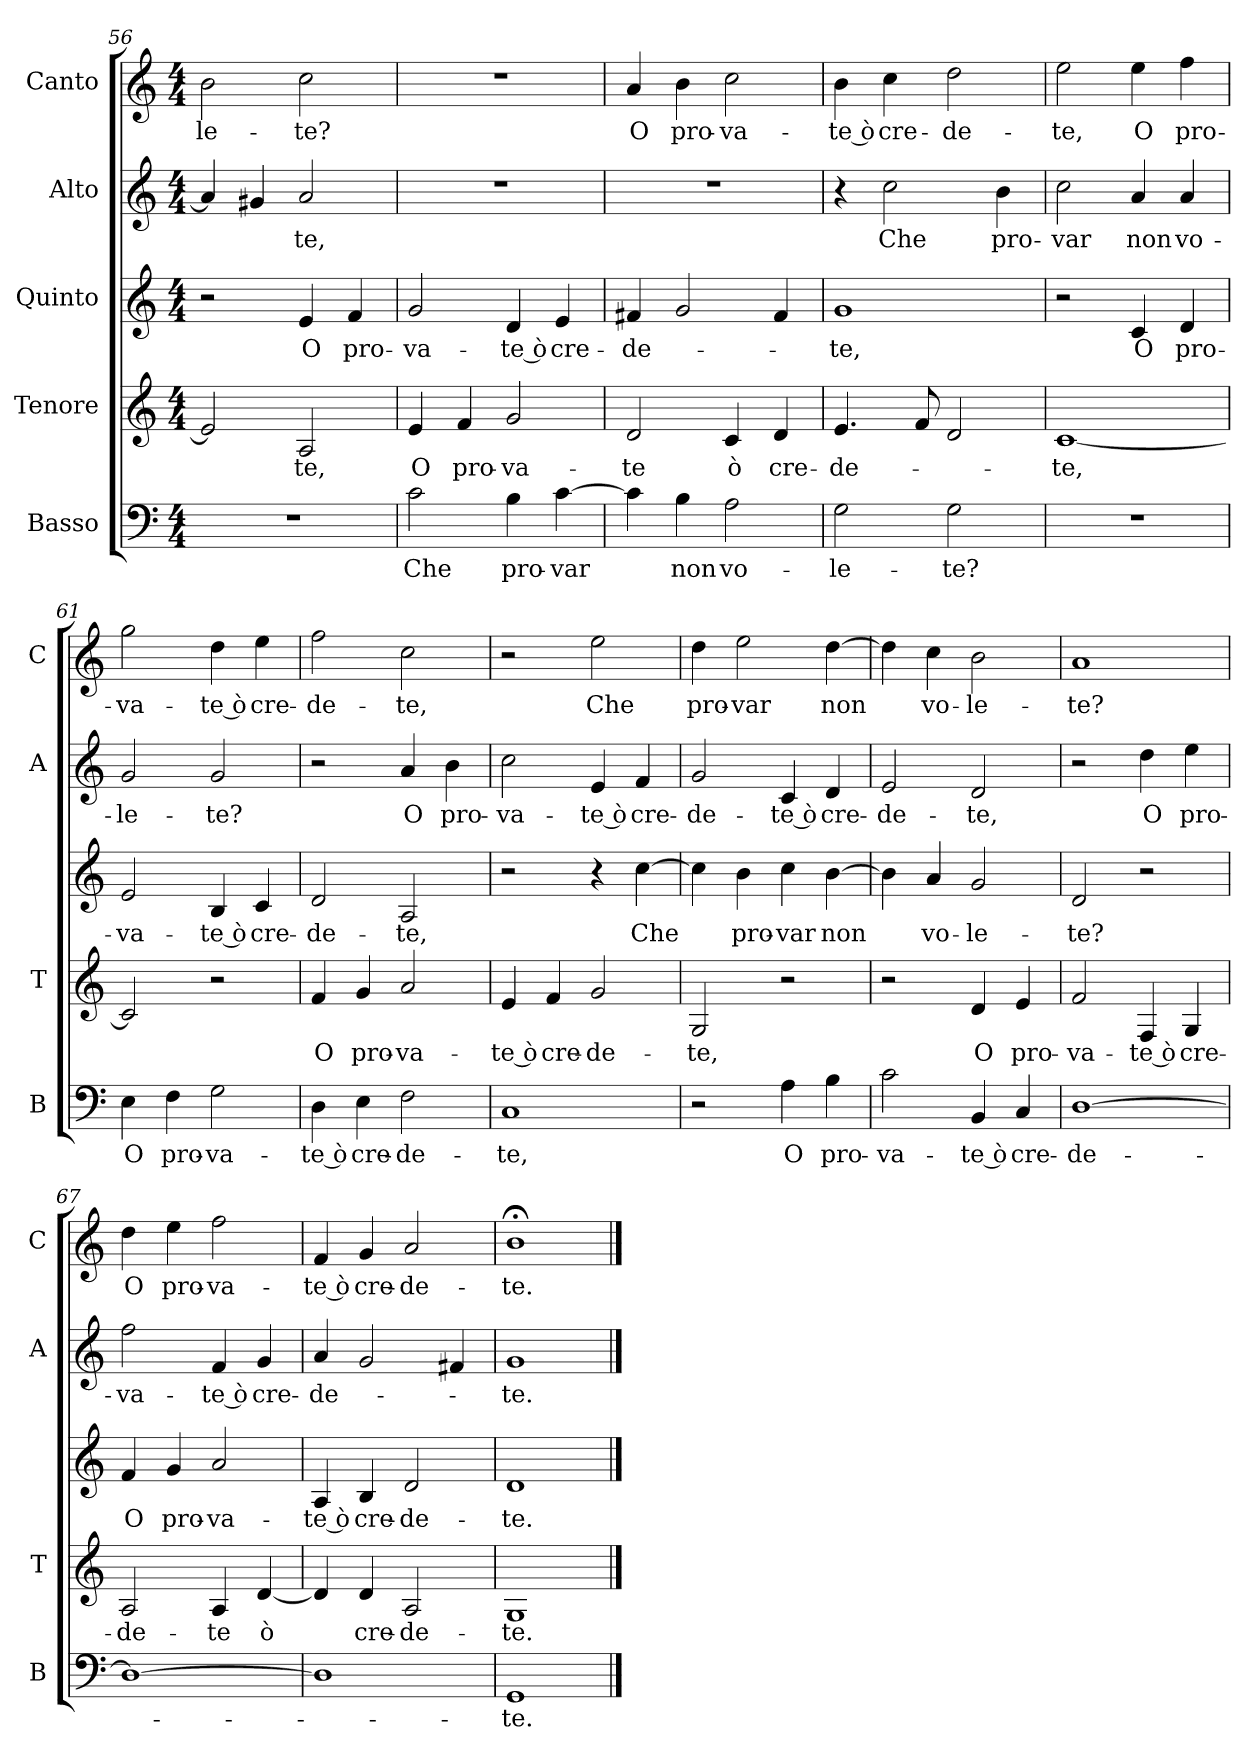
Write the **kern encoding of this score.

**kern	**text	**kern	**text	**kern	**text	**kern	**text	**kern	**text
*part5	*part5	*part4	*part4	*part3	*part3	*part2	*part2	*part1	*part1
*staff5	*staff5	*staff4	*staff4	*staff3	*staff3	*staff2	*staff2	*staff1	*staff1
*I"Basso	*	*I"Tenore	*	*I"Quinto	*	*I"Alto	*	*I"Canto	*
*I'B	*	*I'T	*	*	*	*I'A	*	*I'C	*
!!LO:LB:g=z
*clefF4	*	*clefG2	*	*clefG2	*	*clefG2	*	*clefG2	*
*k[]	*	*k[]	*	*k[]	*	*k[]	*	*k[]	*
*C:	*	*C:	*	*C:	*	*C:	*	*C:	*
*M4/4	*	*M4/4	*	*M4/4	*	*M4/4	*	*M4/4	*
=56	=56	=56	=56	=56	=56	=56	=56	=56	=56
!	!	!	!	!	!	!	!	!	!LO:LY:b
1r	.	2e/]	.	2r	.	4a/]	.	2b\	-le-
.	.	.	.	.	.	4g#X/	.	.	.
!	!	!	!LO:LY:b	!	!LO:LY:b	!	!LO:LY:b	!	!LO:LY:b
.	.	2A/	-te,	4e/	O	2a/	-te,	2cc\	-te?
!	!	!	!	!	!LO:LY:b	!	!	!	!
.	.	.	.	4f/	pro-	.	.	.	.
=57	=57	=57	=57	=57	=57	=57	=57	=57	=57
!	!LO:LY:b	!	!LO:LY:b	!	!LO:LY:b	!	!	!	!
2c\	Che	4e/	O	2g/	-va-	1r	.	1r	.
!	!	!	!LO:LY:b	!	!	!	!	!	!
.	.	4f/	pro-	.	.	.	.	.	.
!	!LO:LY:b	!	!LO:LY:b	!	!LO:LY:b	!	!	!	!
4B\	pro-	2g/	-va-	4d/	-te ò	.	.	.	.
!	!LO:LY:b	!	!	!	!LO:LY:b	!	!	!	!
[4c\	-var	.	.	4e/	cre-	.	.	.	.
=58	=58	=58	=58	=58	=58	=58	=58	=58	=58
!	!	!	!LO:LY:b	!	!LO:LY:b	!	!	!	!LO:LY:b
4c\]	.	2d/	-te	4f#X/	-de-	1r	.	4a/	O
!	!LO:LY:b	!	!	!	!	!	!	!	!LO:LY:b
4B\	non	.	.	2g/	.	.	.	4b\	pro-
!	!LO:LY:b	!	!LO:LY:b	!	!	!	!	!	!LO:LY:b
2A\	vo-	4c/	ò	.	.	.	.	2cc\	-va-
!	!	!	!LO:LY:b	!	!	!	!	!	!
.	.	4d/	cre-	4f#/	.	.	.	.	.
=59	=59	=59	=59	=59	=59	=59	=59	=59	=59
!	!LO:LY:b	!	!LO:LY:b	!	!LO:LY:b	!	!	!	!LO:LY:b
2G\	-le-	4.e/	-de-	1g	-te,	4r	.	4b\	-te ò
!	!	!	!	!	!	!	!LO:LY:b	!	!LO:LY:b
.	.	.	.	.	.	2cc\	Che	4cc\	cre-
.	.	8f/	.	.	.	.	.	.	.
!	!LO:LY:b	!	!	!	!	!	!	!	!LO:LY:b
2G\	-te?	2d/	.	.	.	.	.	2dd\	-de-
!	!	!	!	!	!	!	!LO:LY:b	!	!
.	.	.	.	.	.	4b\	pro-	.	.
=60	=60	=60	=60	=60	=60	=60	=60	=60	=60
!	!	!	!LO:LY:b	!	!	!	!LO:LY:b	!	!LO:LY:b
1r	.	[1c	-te,	2r	.	2cc\	-var	2ee\	-te,
!	!	!	!	!	!LO:LY:b	!	!LO:LY:b	!	!LO:LY:b
.	.	.	.	4c/	O	4a/	non	4ee\	O
!	!	!	!	!	!LO:LY:b	!	!LO:LY:b	!	!LO:LY:b
.	.	.	.	4d/	pro-	4a/	vo-	4ff\	pro-
=61	=61	=61	=61	=61	=61	=61	=61	=61	=61
!	!LO:LY:b	!	!	!	!LO:LY:b	!	!LO:LY:b	!	!LO:LY:b
4E\	O	2c/]	.	2e/	-va-	2g/	-le-	2gg\	-va-
!	!LO:LY:b	!	!	!	!	!	!	!	!
4F\	pro-	.	.	.	.	.	.	.	.
!	!LO:LY:b	!	!	!	!LO:LY:b	!	!LO:LY:b	!	!LO:LY:b
2G\	-va-	2r	.	4B/	-te ò	2g/	-te?	4dd\	-te ò
!	!	!	!	!	!LO:LY:b	!	!	!	!LO:LY:b
.	.	.	.	4c/	cre-	.	.	4ee\	cre-
=62	=62	=62	=62	=62	=62	=62	=62	=62	=62
!	!LO:LY:b	!	!LO:LY:b	!	!LO:LY:b	!	!	!	!LO:LY:b
4D\	-te ò	4f/	O	2d/	-de-	2r	.	2ff\	-de-
!	!LO:LY:b	!	!LO:LY:b	!	!	!	!	!	!
4E\	cre-	4g/	pro-	.	.	.	.	.	.
!	!LO:LY:b	!	!LO:LY:b	!	!LO:LY:b	!	!LO:LY:b	!	!LO:LY:b
2F\	-de-	2a/	-va-	2A/	-te,	4a/	O	2cc\	-te,
!	!	!	!	!	!	!	!LO:LY:b	!	!
.	.	.	.	.	.	4b\	pro-	.	.
!!LO:LB:g=z
=63	=63	=63	=63	=63	=63	=63	=63	=63	=63
!	!LO:LY:b	!	!LO:LY:b	!	!	!	!LO:LY:b	!	!
1C	-te,	4e/	-te ò	2r	.	2cc\	-va-	2r	.
!	!	!	!LO:LY:b	!	!	!	!	!	!
.	.	4f/	cre-	.	.	.	.	.	.
!	!	!	!LO:LY:b	!	!	!	!LO:LY:b	!	!LO:LY:b
.	.	2g/	-de-	4r	.	4e/	-te ò	2ee\	Che
!	!	!	!	!	!LO:LY:b	!	!LO:LY:b	!	!
.	.	.	.	[4cc\	Che	4f/	cre-	.	.
=64	=64	=64	=64	=64	=64	=64	=64	=64	=64
!	!	!	!LO:LY:b	!	!	!	!LO:LY:b	!	!LO:LY:b
2r	.	2G/	-te,	4cc\]	.	2g/	-de-	4dd\	pro-
!	!	!	!	!	!LO:LY:b	!	!	!	!LO:LY:b
.	.	.	.	4b\	pro-	.	.	2ee\	-var
!	!LO:LY:b	!	!	!	!LO:LY:b	!	!LO:LY:b	!	!
4A\	O	2r	.	4cc\	-var	4c/	-te ò	.	.
!	!LO:LY:b	!	!	!	!LO:LY:b	!	!LO:LY:b	!	!LO:LY:b
4B\	pro-	.	.	[4b\	non	4d/	cre-	[4dd\	non
=65	=65	=65	=65	=65	=65	=65	=65	=65	=65
!	!LO:LY:b	!	!	!	!	!	!LO:LY:b	!	!
2c\	-va-	2r	.	4b\]	.	2e/	-de-	4dd\]	.
!	!	!	!	!	!LO:LY:b	!	!	!	!LO:LY:b
.	.	.	.	4a/	vo-	.	.	4cc\	vo-
!	!LO:LY:b	!	!LO:LY:b	!	!LO:LY:b	!	!LO:LY:b	!	!LO:LY:b
4BB/	-te ò	4d/	O	2g/	-le-	2d/	-te,	2b\	-le-
!	!LO:LY:b	!	!LO:LY:b	!	!	!	!	!	!
4C/	cre-	4e/	pro-	.	.	.	.	.	.
=66	=66	=66	=66	=66	=66	=66	=66	=66	=66
!	!LO:LY:b	!	!LO:LY:b	!	!LO:LY:b	!	!	!	!LO:LY:b
[1D	-de-	2f/	-va-	2d/	-te?	2r	.	1a	-te?
!	!	!	!LO:LY:b	!	!	!	!LO:LY:b	!	!
.	.	4F/	-te ò	2r	.	4dd\	O	.	.
!	!	!	!LO:LY:b	!	!	!	!LO:LY:b	!	!
.	.	4G/	cre-	.	.	4ee\	pro-	.	.
=67	=67	=67	=67	=67	=67	=67	=67	=67	=67
!	!	!	!LO:LY:b	!	!LO:LY:b	!	!LO:LY:b	!	!LO:LY:b
1D_	.	2A/	-de-	4f/	O	2ff\	-va-	4dd\	O
!	!	!	!	!	!LO:LY:b	!	!	!	!LO:LY:b
.	.	.	.	4g/	pro-	.	.	4ee\	pro-
!	!	!	!LO:LY:b	!	!LO:LY:b	!	!LO:LY:b	!	!LO:LY:b
.	.	4A/	-te	2a/	-va-	4f/	-te ò	2ff\	-va-
!	!	!	!LO:LY:b	!	!	!	!LO:LY:b	!	!
.	.	[4d/	ò	.	.	4g/	cre-	.	.
=68	=68	=68	=68	=68	=68	=68	=68	=68	=68
!	!	!	!	!	!LO:LY:b	!	!LO:LY:b	!	!LO:LY:b
1D]	.	4d/]	.	4A/	-te ò	4a/	-de-	4f/	-te ò
!	!	!	!LO:LY:b	!	!LO:LY:b	!	!	!	!LO:LY:b
.	.	4d/	cre-	4B/	cre-	2g/	.	4g/	cre-
!	!	!	!LO:LY:b	!	!LO:LY:b	!	!	!	!LO:LY:b
.	.	2A/	-de-	2d/	-de-	.	.	2a/	-de-
.	.	.	.	.	.	4f#X/	.	.	.
=69	=69	=69	=69	=69	=69	=69	=69	=69	=69
!	!LO:LY:b	!	!LO:LY:b	!	!LO:LY:b	!	!LO:LY:b	!	!LO:LY:b
1GG	-te.	1G	-te.	1d	-te.	1g	-te.	1b;<	-te.
==	==	==	==	==	==	==	==	==	==
*-	*-	*-	*-	*-	*-	*-	*-	*-	*-
